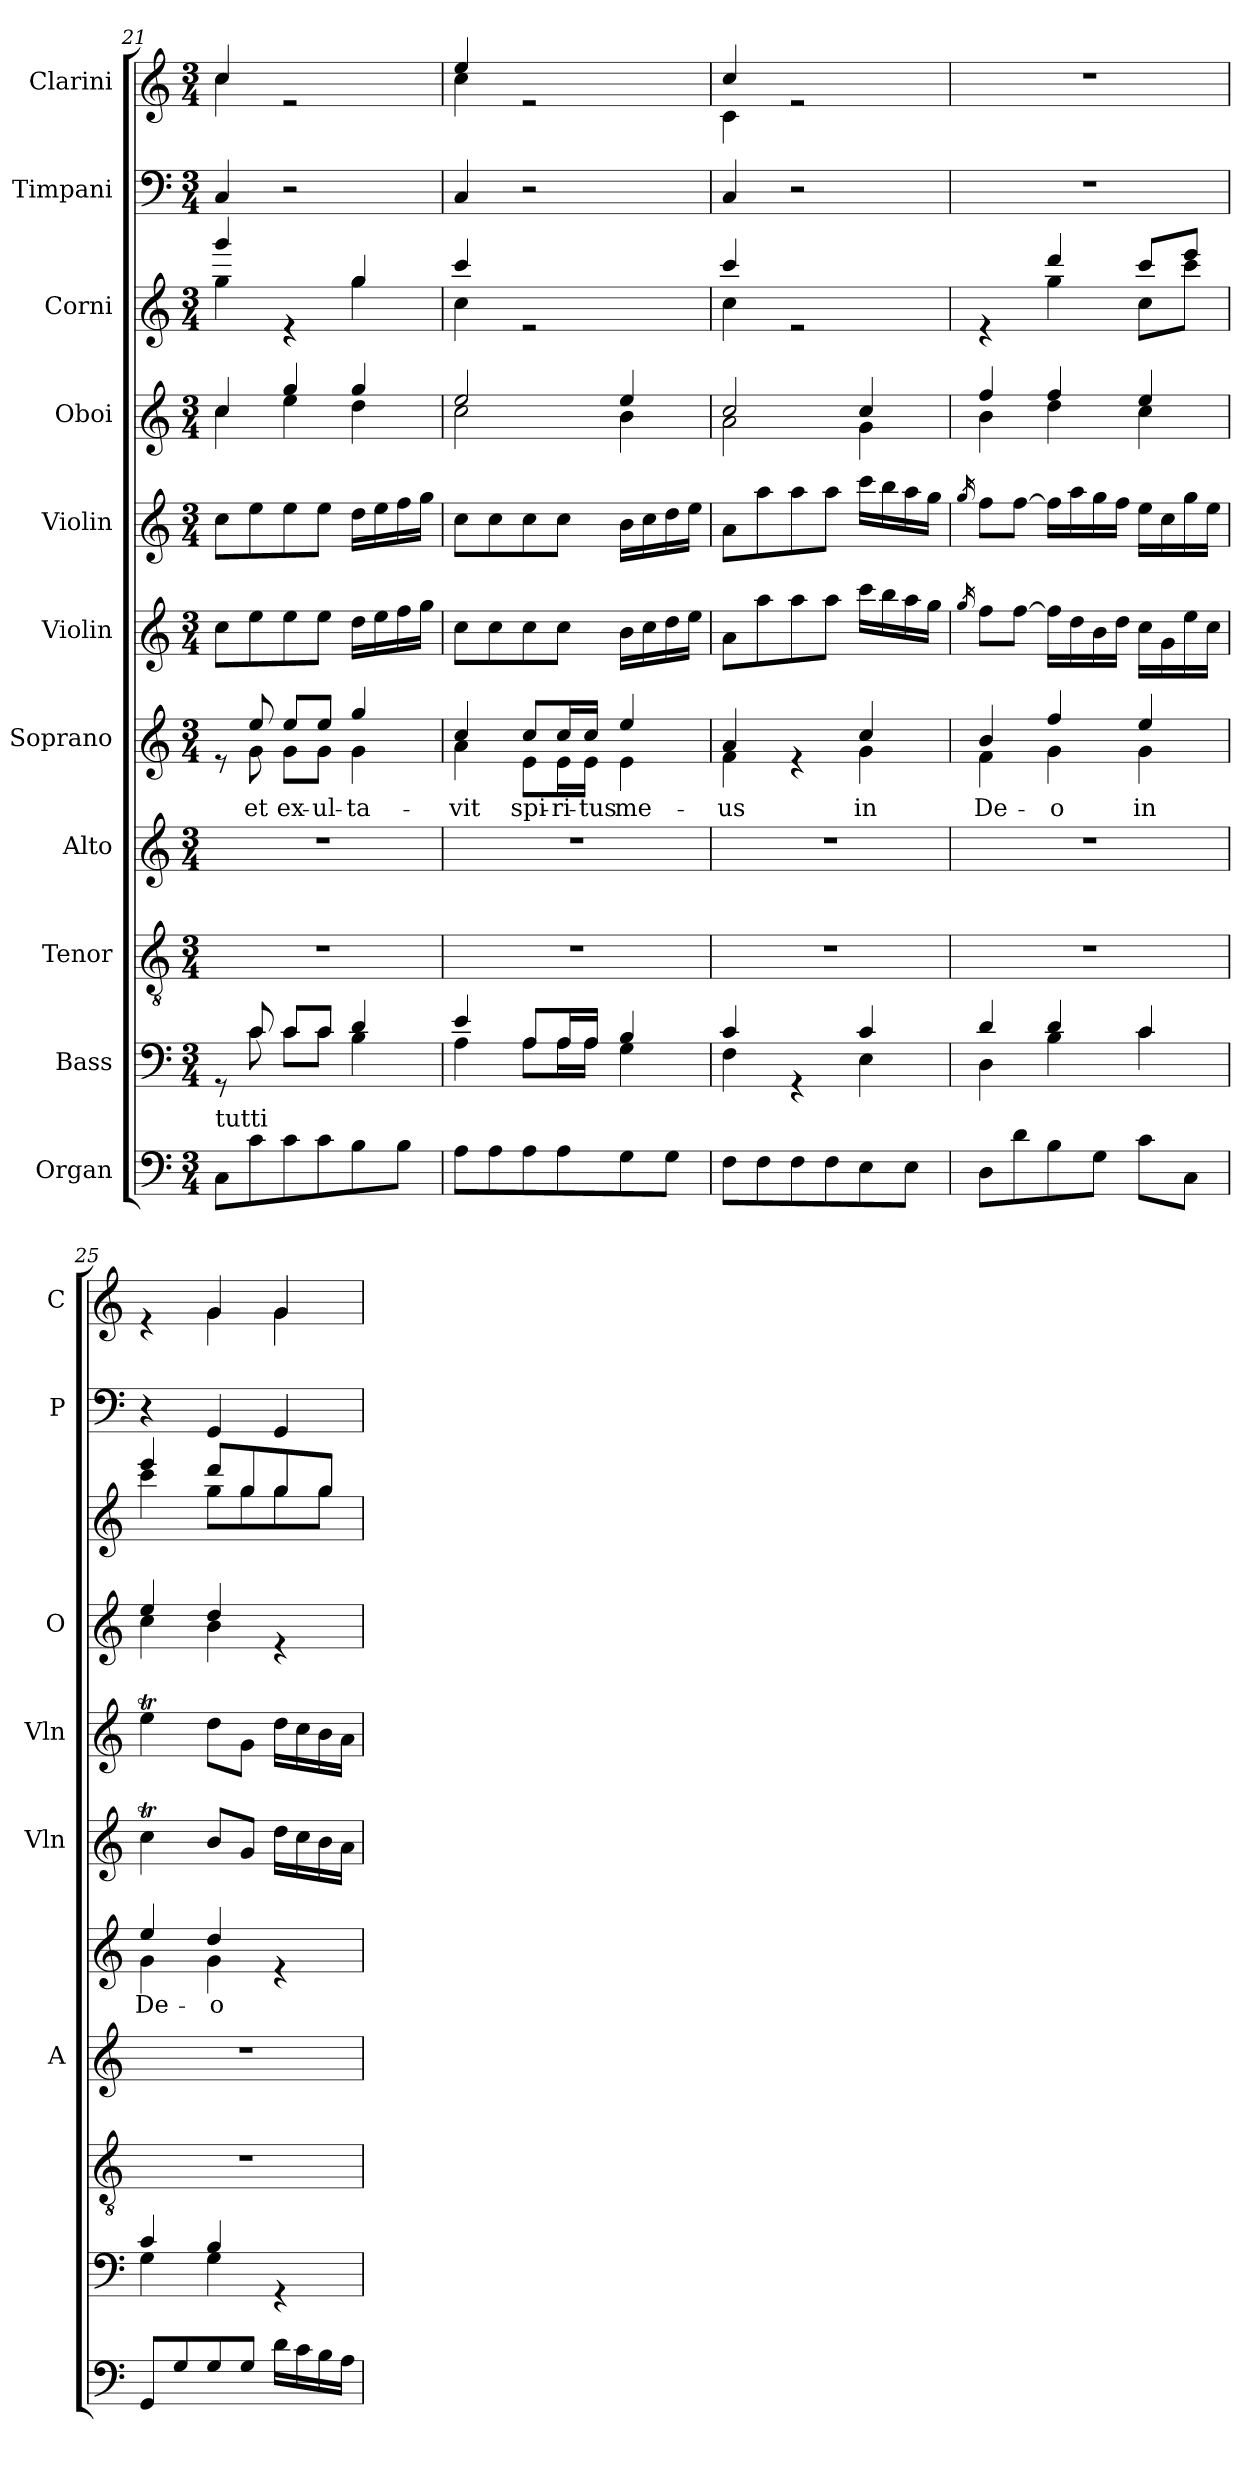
**kern	**kern	**kern	**kern	**kern	**text	**kern	**kern	**kern	**kern	**kern	**kern
*part11	*part10	*part9	*part8	*part7	*part7	*part6	*part5	*part4	*part3	*part2	*part1
*staff11	*staff10	*staff9	*staff8	*staff7	*staff7	*staff6	*staff5	*staff4	*staff3	*staff2	*staff1
*I"Organ	*I"Bass	*I"Tenor	*I"Alto	*I"Soprano	*	*I"Violin	*I"Violin	*I"Oboi	*I"Corni	*I"Timpani	*I"Clarini
*	*	*	*I'A	*	*	*I'Vln	*I'Vln	*I'O	*	*I'P	*I'C
*clefF4	*clefF4	*clefGv2	*clefG2	*clefG2	*	*clefG2	*clefG2	*clefG2	*clefG2	*clefF4	*clefG2
*	*	*	*	*	*	*	*	*	*ITrd7c12	*	*
*k[]	*k[]	*k[]	*k[]	*k[]	*	*k[]	*k[]	*k[]	*k[]	*k[]	*k[]
*M3/4	*M3/4	*M3/4	*M3/4	*M3/4	*	*M3/4	*M3/4	*M3/4	*M3/4	*M3/4	*M3/4
=21	=21	=21	=21	=21	=21	=21	=21	=21	=21	=21	=21
*	*^	*	*	*^	*	*	*	*^	*^	*	*^
!LO:TX:a:t=tutti	!	!	!	!	!	!	!	!	!	!	!	!	!	!	!	!
8C\L	8rGG	8ryy	2.r	2.r	8re	8ryy	.	8cc\L	8cc\L	4cc/	4cc\	4gg/	4g\	4C/	4cc/	4cc\
!	!	!	!	!	!	!	!LO:LY:b	!	!	!	!	!	!	!	!	!
8c\	8c/	8c\	.	.	8ee/	8g\	et	8ee\	8ee\	.	.	.	.	.	.	.
!	!	!	!	!	!	!	!LO:LY:b	!	!	!	!	!	!	!	!	!
8c\	8c/L	8c\L	.	.	8ee/L	8g\L	ex-	8ee\	8ee\	4gg/	4ee\	4re	4ryy	2r	2re	2ryy
!	!	!	!	!	!	!	!LO:LY:b	!	!	!	!	!	!	!	!	!
8c\	8c/J	8c\J	.	.	8ee/J	8g\J	-ul-	8ee\J	8ee\J	.	.	.	.	.	.	.
!	!	!	!	!	!	!	!LO:LY:b	!	!	!	!	!	!	!	!	!
8B\	4d/	4B\	.	.	4gg/	4g\	-ta-	16dd\LL	16dd\LL	4gg/	4dd\	4g/	4g\	.	.	.
.	.	.	.	.	.	.	.	16ee\	16ee\	.	.	.	.	.	.	.
8B\J	.	.	.	.	.	.	.	16ff\	16ff\	.	.	.	.	.	.	.
.	.	.	.	.	.	.	.	16gg\JJ	16gg\JJ	.	.	.	.	.	.	.
!!LO:PB:g=z	!!
=22	=22	=22	=22	=22	=22	=22	=22	=22	=22	=22	=22	=22	=22	=22	=22	=22
!	!	!	!	!	!	!	!LO:LY:b	!	!	!	!	!	!	!	!	!
8A\L	4e/	4A\	2.r	2.r	4cc/	4a\	-vit	8cc\L	8cc\L	2ee/	2cc\	4cc/	4c\	4C/	4ee/	4cc\
8A\	.	.	.	.	.	.	.	8cc\	8cc\	.	.	.	.	.	.	.
!	!	!	!	!	!	!	!LO:LY:b	!	!	!	!	!	!	!	!	!
8A\	8A/L	8A\L	.	.	8cc/L	8e\L	spi-	8cc\	8cc\	.	.	2re	2ryy	2r	2re	2ryy
!	!	!	!	!	!	!	!LO:LY:b	!	!	!	!	!	!	!	!	!
8A\	16A/L	16A\L	.	.	16cc/L	16e\L	-ri-	8cc\J	8cc\J	.	.	.	.	.	.	.
!	!	!	!	!	!	!	!LO:LY:b	!	!	!	!	!	!	!	!	!
.	16A/JJ	16A\JJ	.	.	16cc/JJ	16e\JJ	-tus	.	.	.	.	.	.	.	.	.
!	!	!	!	!	!	!	!LO:LY:b	!	!	!	!	!	!	!	!	!
8G\	4B/	4G\	.	.	4ee/	4e\	me-	16b\LL	16b\LL	4ee/	4b\	.	.	.	.	.
.	.	.	.	.	.	.	.	16cc\	16cc\	.	.	.	.	.	.	.
8G\J	.	.	.	.	.	.	.	16dd\	16dd\	.	.	.	.	.	.	.
.	.	.	.	.	.	.	.	16ee\JJ	16ee\JJ	.	.	.	.	.	.	.
=23	=23	=23	=23	=23	=23	=23	=23	=23	=23	=23	=23	=23	=23	=23	=23	=23
!	!	!	!	!	!	!	!LO:LY:b	!	!	!	!	!	!	!	!	!
8F\L	4c/	4F\	2.r	2.r	4a/	4f\	-us	8a\L	8a\L	2cc/	2a\	4cc/	4c\	4C/	4cc/	4c\
8F\	.	.	.	.	.	.	.	8aa\	8aa\	.	.	.	.	.	.	.
8F\	4rGG	4ryy	.	.	4re	4ryy	.	8aa\	8aa\	.	.	2re	2ryy	2r	2re	2ryy
8F\	.	.	.	.	.	.	.	8aa\J	8aa\J	.	.	.	.	.	.	.
!	!	!	!	!	!	!	!LO:LY:b	!	!	!	!	!	!	!	!	!
8E\	4c/	4E\	.	.	4cc/	4g\	in	16ccc\LL	16ccc\LL	4cc/	4g\	.	.	.	.	.
.	.	.	.	.	.	.	.	16bb\	16bb\	.	.	.	.	.	.	.
8E\J	.	.	.	.	.	.	.	16aa\	16aa\	.	.	.	.	.	.	.
.	.	.	.	.	.	.	.	16gg\JJ	16gg\JJ	.	.	.	.	.	.	.
*	*	*	*	*	*	*	*	*	*	*	*	*	*	*	*v	*v
=24	=24	=24	=24	=24	=24	=24	=24	=24	=24	=24	=24	=24	=24	=24	=24
.	.	.	.	.	.	.	.	16qgg/	16qgg/	.	.	.	.	.	.
!	!	!	!	!	!	!	!LO:LY:b	!	!	!	!	!	!	!	!
8D\L	4d/	4D\	2.r	2.r	4b/	4f\	De-	8ff\L	8ff\L	4ff/	4b\	4re	4ryy	2.r	2.r
8d\	.	.	.	.	.	.	.	[8ff\J	[8ff\J	.	.	.	.	.	.
!	!	!	!	!	!	!	!LO:LY:b	!	!	!	!	!	!	!	!
8B\	4d/	4B\	.	.	4ff/	4g\	-o	16ff\LL]	16ff\LL]	4ff/	4dd\	4dd/	4g\	.	.
.	.	.	.	.	.	.	.	16dd\	16aa\	.	.	.	.	.	.
8G\J	.	.	.	.	.	.	.	16b\	16gg\	.	.	.	.	.	.
.	.	.	.	.	.	.	.	16dd\JJ	16ff\JJ	.	.	.	.	.	.
!	!	!	!	!	!	!	!LO:LY:b	!	!	!	!	!	!	!	!
8c\L	4c/	4c\	.	.	4ee/	4g\	in	16cc\LL	16ee\LL	4ee/	4cc\	8cc/L	8c\L	.	.
.	.	.	.	.	.	.	.	16g\	16cc\	.	.	.	.	.	.
8C\J	.	.	.	.	.	.	.	16ee\	16gg\	.	.	8ee/J	8cc\J	.	.
.	.	.	.	.	.	.	.	16cc\JJ	16ee\JJ	.	.	.	.	.	.
=25	=25	=25	=25	=25	=25	=25	=25	=25	=25	=25	=25	=25	=25	=25	=25
!	!	!	!	!	!	!	!LO:LY:b	!	!	!	!	!	!	!	!
*	*	*	*	*	*	*	*	*	*	*	*	*	*	*	*^
8GG/L	4c/	4G\	2.r	2.r	4ee/	4g\	De-	4ccT\	4eet\	4ee/	4cc\	4ee/	4cc\	4r	4re	4ryy
8G/	.	.	.	.	.	.	.	.	.	.	.	.	.	.	.	.
!	!	!	!	!	!	!	!LO:LY:b	!	!	!	!	!	!	!	!	!
8G/	4B/	4G\	.	.	4dd/	4g\	-o	8b/L	8dd\L	4dd/	4b\	8dd/L	8g\L	4GG/	4g/	4g\
8G/J	.	.	.	.	.	.	.	8g/J	8g\J	.	.	8g/	8g\	.	.	.
16d\LL	4rGG	4ryy	.	.	4re	4ryy	.	16dd\LL	16dd\LL	4re	4ryy	8g/	8g\	4GG/	4g/	4g\
16c\	.	.	.	.	.	.	.	16cc\	16cc\	.	.	.	.	.	.	.
16B\	.	.	.	.	.	.	.	16b\	16b\	.	.	8g/J	8g\J	.	.	.
16A\JJ	.	.	.	.	.	.	.	16a\JJ	16a\JJ	.	.	.	.	.	.	.
*	*	*	*	*	*	*	*	*	*	*v	*v	*	*	*	*v	*v
*	*v	*v	*	*	*v	*v	*	*	*	*	*v	*v	*	*
=	=	=	=	=	=	=	=	=	=	=	=
*-	*-	*-	*-	*-	*-	*-	*-	*-	*-	*-	*-
